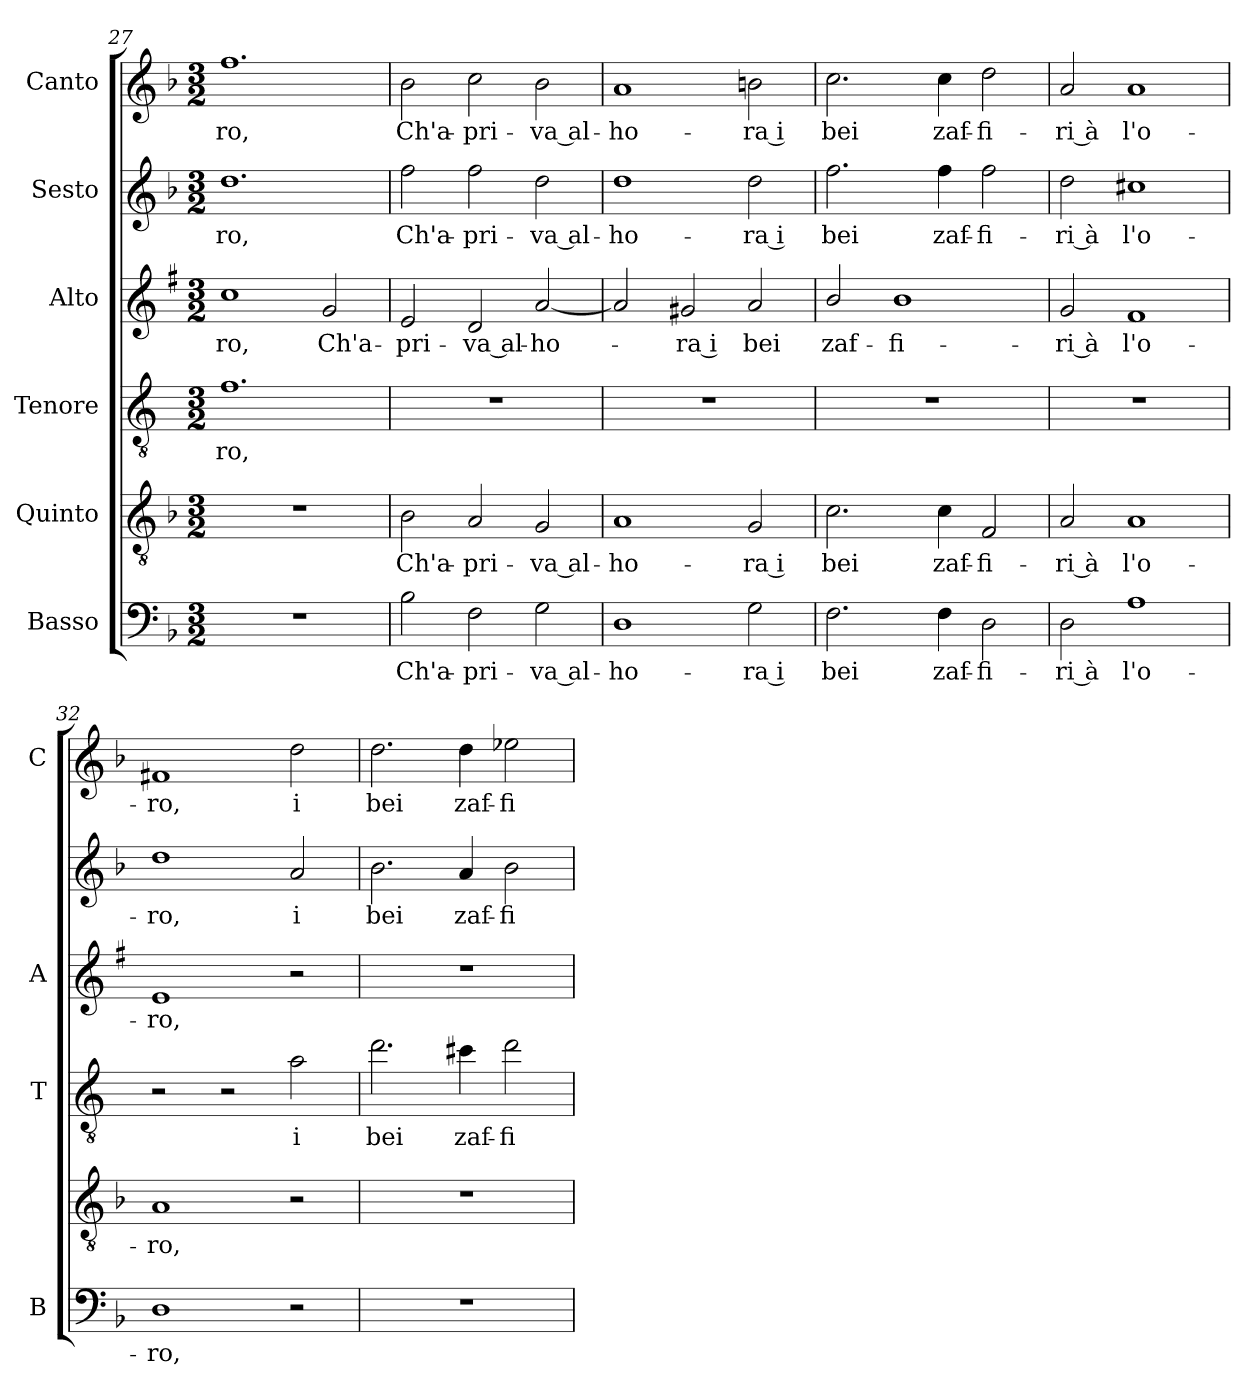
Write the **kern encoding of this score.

**kern	**text	**kern	**text	**kern	**text	**kern	**text	**kern	**text	**kern	**text
*part6	*part6	*part5	*part5	*part4	*part4	*part3	*part3	*part2	*part2	*part1	*part1
*staff6	*staff6	*staff5	*staff5	*staff4	*staff4	*staff3	*staff3	*staff2	*staff2	*staff1	*staff1
*I"Basso	*	*I"Quinto	*	*I"Tenore	*	*I"Alto	*	*I"Sesto	*	*I"Canto	*
*I'B	*	*	*	*I'T	*	*I'A	*	*	*	*I'C	*
*clefF4	*	*clefGv2	*	*clefGv2	*	*clefG2	*	*clefG2	*	*clefG2	*
*	*	*	*	*ITrd4c7	*	*ITrd1c2	*	*	*	*	*
*k[b-]	*	*k[b-]	*	*k[b-]	*	*k[b-]	*	*k[b-]	*	*k[b-]	*
*F:	*	*F:	*	*F:	*	*F:	*	*F:	*	*F:	*
*M3/2	*	*M3/2	*	*M3/2	*	*M3/2	*	*M3/2	*	*M3/2	*
=27	=27	=27	=27	=27	=27	=27	=27	=27	=27	=27	=27
!	!	!	!	!	!LO:LY:b	!	!LO:LY:b	!	!LO:LY:b	!	!LO:LY:b
1.r	.	1.r	.	1.B-	-ro,	1b-	-ro,	1.dd	-ro,	1.ff	-ro,
!	!	!	!	!	!	!	!LO:LY:b	!	!	!	!
.	.	.	.	.	.	2f/	Ch'a-	.	.	.	.
=28	=28	=28	=28	=28	=28	=28	=28	=28	=28	=28	=28
!	!LO:LY:b	!	!LO:LY:b	!	!	!	!LO:LY:b	!	!LO:LY:b	!	!LO:LY:b
2B-\	Ch'a-	2B-\	Ch'a-	1.r	.	2d/	-pri-	2ff\	Ch'a-	2b-\	Ch'a-
!	!LO:LY:b	!	!LO:LY:b	!	!	!	!LO:LY:b	!	!LO:LY:b	!	!LO:LY:b
2F\	-pri-	2A/	-pri-	.	.	2c/	-va al-	2ff\	-pri-	2cc\	-pri-
!	!LO:LY:b	!	!LO:LY:b	!	!	!	!LO:LY:b	!	!LO:LY:b	!	!LO:LY:b
2G\	-va al-	2G/	-va al-	.	.	[2g/	-ho-	2dd\	-va al-	2b-\	-va al-
=29	=29	=29	=29	=29	=29	=29	=29	=29	=29	=29	=29
!	!LO:LY:b	!	!LO:LY:b	!	!	!	!	!	!LO:LY:b	!	!LO:LY:b
1D	-ho-	1A	-ho-	1.r	.	2g/]	.	1dd	-ho-	1a	-ho-
!	!	!	!	!	!	!	!LO:LY:b	!	!	!	!
.	.	.	.	.	.	2f#X/	-ra i	.	.	.	.
!	!LO:LY:b	!	!LO:LY:b	!	!	!	!LO:LY:b	!	!LO:LY:b	!	!LO:LY:b
2G\	-ra i	2G/	-ra i	.	.	2g/	bei	2dd\	-ra i	2bn\	-ra i
=30	=30	=30	=30	=30	=30	=30	=30	=30	=30	=30	=30
!	!LO:LY:b	!	!LO:LY:b	!	!	!	!LO:LY:b	!	!LO:LY:b	!	!LO:LY:b
2.F\	bei	2.c\	bei	1.r	.	2a/	zaf-	2.ff\	bei	2.cc\	bei
!	!	!	!	!	!	!	!LO:LY:b	!	!	!	!
.	.	.	.	.	.	1a	-fi-	.	.	.	.
!	!LO:LY:b	!	!LO:LY:b	!	!	!	!	!	!LO:LY:b	!	!LO:LY:b
4F\	zaf-	4c\	zaf-	.	.	.	.	4ff\	zaf-	4cc\	zaf-
!	!LO:LY:b	!	!LO:LY:b	!	!	!	!	!	!LO:LY:b	!	!LO:LY:b
2D\	-fi-	2F/	-fi-	.	.	.	.	2ff\	-fi-	2dd\	-fi-
=31	=31	=31	=31	=31	=31	=31	=31	=31	=31	=31	=31
!	!LO:LY:b	!	!LO:LY:b	!	!	!	!LO:LY:b	!	!LO:LY:b	!	!LO:LY:b
2D\	-ri à	2A/	-ri à	1.r	.	2f/	-ri à	2dd\	-ri à	2a/	-ri à
!	!LO:LY:b	!	!LO:LY:b	!	!	!	!LO:LY:b	!	!LO:LY:b	!	!LO:LY:b
1A	l'o-	1A	l'o-	.	.	1e	l'o-	1cc#X	l'o-	1a	l'o-
=32	=32	=32	=32	=32	=32	=32	=32	=32	=32	=32	=32
!	!LO:LY:b	!	!LO:LY:b	!	!	!	!LO:LY:b	!	!LO:LY:b	!	!LO:LY:b
1D	-ro,	1A	-ro,	2r	.	1d	-ro,	1dd	-ro,	1f#X	-ro,
.	.	.	.	2r	.	.	.	.	.	.	.
!	!	!	!	!	!LO:LY:b	!	!	!	!LO:LY:b	!	!LO:LY:b
2r	.	2r	.	2d\	i	2r	.	2a/	i	2dd\	i
!!LO:LB:g=z
=33	=33	=33	=33	=33	=33	=33	=33	=33	=33	=33	=33
!	!	!	!	!	!LO:LY:b	!	!	!	!LO:LY:b	!	!LO:LY:b
1.r	.	1.r	.	2.g\	bei	1.r	.	2.b-\	bei	2.dd\	bei
!	!	!	!	!	!LO:LY:b	!	!	!	!LO:LY:b	!	!LO:LY:b
.	.	.	.	4f#X\	zaf-	.	.	4a/	zaf-	4dd\	zaf-
!	!	!	!	!	!LO:LY:b	!	!	!	!LO:LY:b	!	!LO:LY:b
.	.	.	.	2g\	-fi-	.	.	2b-\	-fi-	2ee-X\	-fi-
=	=	=	=	=	=	=	=	=	=	=	=
*-	*-	*-	*-	*-	*-	*-	*-	*-	*-	*-	*-
